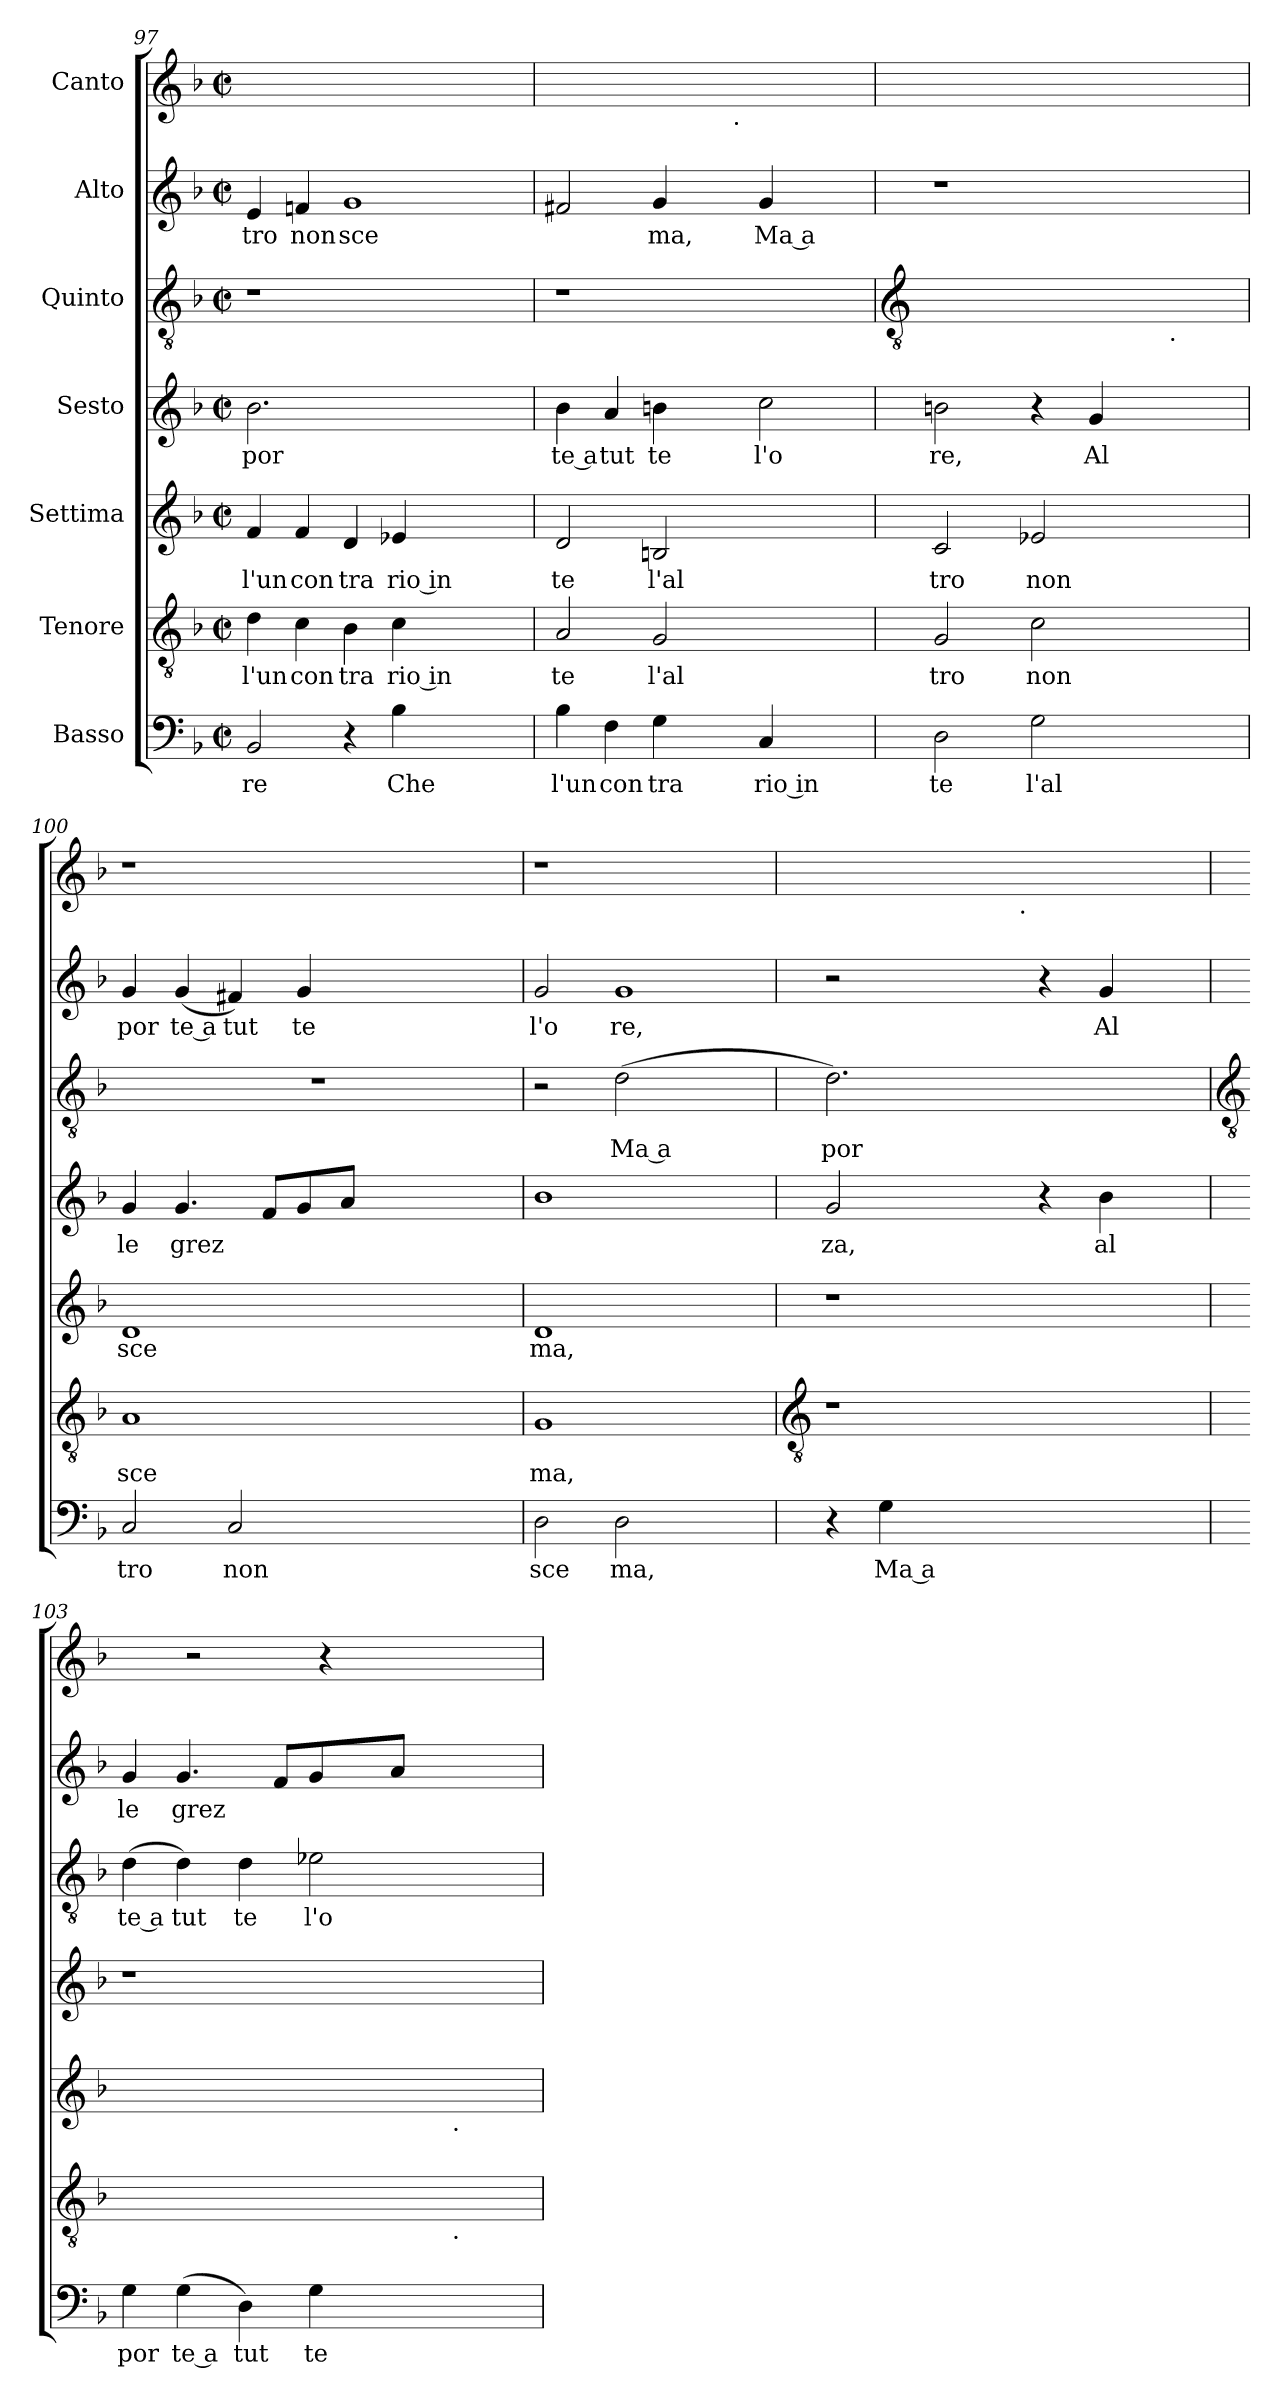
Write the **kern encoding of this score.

**kern	**text	**kern	**text	**kern	**text	**kern	**text	**kern	**text	**kern	**text	**kern
*part7	*part7	*part6	*part6	*part5	*part5	*part4	*part4	*part3	*part3	*part2	*part2	*part1
*staff7	*staff7	*staff6	*staff6	*staff5	*staff5	*staff4	*staff4	*staff3	*staff3	*staff2	*staff2	*staff1
*I"Basso	*	*I"Tenore	*	*I"Settima	*	*I"Sesto	*	*I"Quinto	*	*I"Alto	*	*I"Canto
!!LO:LB:g=z
*clefF4	*	*clefGv2	*	*clefG2	*	*clefG2	*	*clefGv2	*	*clefG2	*	*clefG2
*k[b-]	*	*k[b-]	*	*k[b-]	*	*k[b-]	*	*k[b-]	*	*k[b-]	*	*k[b-]
*F:	*	*F:	*	*F:	*	*F:	*	*F:	*	*F:	*	*F:
*M2/2	*	*M2/2	*	*M2/2	*	*M2/2	*	*M2/2	*	*M2/2	*	*M2/2
*met(c|)	*	*met(c|)	*	*met(c|)	*	*met(c|)	*	*met(c|)	*	*met(c|)	*	*met(c|)
=97A	=97A	=97A	=97A	=97A	=97A	=97A	=97A	=97A	=97A	=97A	=97A	=97A
!	!LO:LY:b	!	!LO:LY:b	!	!LO:LY:b	!	!LO:LY:b	!	!	!	!LO:LY:b	!
2BB-/	re	4d\	l'un	4f/	l'un	2.b-\	por	1r	.	4e/	tro	4ryy
!	!	!	!LO:LY:b	!	!LO:LY:b	!	!	!	!	!	!LO:LY:b	!
.	.	4c\	con	4f/	con	.	.	.	.	4fn/	non	4ryy
!	!	!	!LO:LY:b	!	!LO:LY:b	!	!	!	!	!	!LO:LY:b	!
4r	.	4B-\	tra	4d/	tra	.	.	.	.	1g	sce	4ryy
!	!LO:LY:b	!	!LO:LY:b	!	!LO:LY:b	!	!	!	!	!	!	!
4B-\	Che	4c\	rio in	4e-X/	rio in	2.ryy	.	.	.	.	.	32ryy
.	.	.	.	.	.	.	.	.	.	.	.	4ryy
2ryy	.	2ryy	.	2ryy	.	.	.	2ryy	.	.	.	.
.	.	.	.	.	.	.	.	.	.	.	.	4...ryy
!!LO:LB:g=z
=98A	=98A	=98A	=98A	=98A	=98A	=98A	=98A	=98A	=98A	=98A	=98A	=98A
!	!LO:LY:b	!	!LO:LY:b	!	!LO:LY:b	!	!LO:LY:b	!	!	!	!	!
4B-\	l'un	2A/	te	2d/	te	4b-\	te a	1r	.	2f#X/	.	4ryy
!	!LO:LY:b	!	!	!	!	!	!LO:LY:b	!	!	!	!	!
4F\	con	.	.	.	.	4a/	tut	.	.	.	.	4ryy
!	!LO:LY:b	!	!LO:LY:b	!	!LO:LY:b	!	!LO:LY:b	!	!	!	!LO:LY:b	!
4G\	tra	2G/	l'al	2Bn/	l'al	4bn\	te	.	.	4g/	ma,	32ryy
.	.	.	.	.	.	.	.	.	.	.	.	32ryy
.	.	.	.	.	.	.	.	.	.	.	.	32ryy
.	.	.	.	.	.	.	.	.	.	.	.	32ryy
.	.	.	.	.	.	.	.	.	.	.	.	32ryy
.	.	.	.	.	.	.	.	.	.	.	.	32ryy
!	!	!	!	!	!	!	!	!	!	!	!	!LO:TX:b:t=.
.	.	.	.	.	.	.	.	.	.	.	.	32ryy
.	.	.	.	.	.	.	.	.	.	.	.	4ryy
!	!LO:LY:b	!	!	!	!	!	!LO:LY:b	!	!	!	!LO:LY:b	!
4C/	rio in	.	.	.	.	2cc\	l'o	.	.	4g/	Ma a	.
.	.	.	.	.	.	.	.	.	.	.	.	4ryy
4ryy	.	4ryy	.	4ryy	.	.	.	4ryy	.	4ryy	.	.
.	.	.	.	.	.	.	.	.	.	.	.	32ryy
!!LO:LB:g=z
=99A	=99A	=99A	=99A	=99A	=99A	=99A	=99A	=99A	=99A	=99A	=99A	=99A
*	*	*	*	*	*	*	*	*clefGv2	*	*	*	*
!	!LO:LY:b	!	!LO:LY:b	!	!LO:LY:b	!	!LO:LY:b	!	!	!	!	!
2D\	te	2G/	tro	2c/	tro	2bn\	re,	4ryy	.	1r	.	4ryy
.	.	.	.	.	.	.	.	4ryy	.	.	.	4ryy
!	!LO:LY:b	!	!LO:LY:b	!	!LO:LY:b	!	!	!	!	!	!	!
2G\	l'al	2c\	non	2e-X/	non	4r	.	4ryy	.	.	.	32ryy
.	.	.	.	.	.	.	.	.	.	.	.	4ryy
!	!	!	!	!	!	!	!LO:LY:b	!	!	!	!	!
.	.	.	.	.	.	4g/	Al	32ryy	.	.	.	.
.	.	.	.	.	.	.	.	32ryy	.	.	.	4ryy
.	.	.	.	.	.	.	.	32ryy	.	.	.	.
.	.	.	.	.	.	.	.	32ryy	.	.	.	.
.	.	.	.	.	.	.	.	32ryy	.	.	.	.
.	.	.	.	.	.	.	.	32ryy	.	.	.	.
!	!	!	!	!	!	!	!	!LO:TX:b:t=.	!	!	!	!
.	.	.	.	.	.	.	.	32ryy	.	.	.	.
.	.	.	.	.	.	.	.	4ryy	.	.	.	.
8..ryy	.	8..ryy	.	8..ryy	.	8..ryy	.	.	.	8..ryy	.	.
.	.	.	.	.	.	.	.	.	.	.	.	8.ryy
!!LO:LB:g=z
=100A	=100A	=100A	=100A	=100A	=100A	=100A	=100A	=100A	=100A	=100A	=100A	=100A
!	!LO:LY:b	!	!LO:LY:b	!	!LO:LY:b	!	!LO:LY:b	!	!	!	!LO:LY:b	!
2C/	tro	1A	sce	1d	sce	4g/	le	4ryy	.	4g/	por	1r
!	!	!	!	!	!	!	!LO:LY:b	!	!	!	!LO:LY:b	!
.	.	.	.	.	.	4.g/	grez	4ryy	.	(<4g/	te a	.
!	!LO:LY:b	!	!	!	!	!	!	!	!	!	!LO:LY:b	!
2C/	non	.	.	.	.	.	.	4ryy	.	4f#X/)	tut	.
.	.	.	.	.	.	8f/L	.	.	.	.	.	.
!	!	!	!	!	!	!	!	!	!	!	!LO:LY:b	!
.	.	.	.	.	.	8g/	.	32ryy	.	4g/	te	.
.	.	.	.	.	.	.	.	1r	.	.	.	.
.	.	.	.	.	.	8a/J	.	.	.	.	.	.
2ryy	.	2ryy	.	2ryy	.	2ryy	.	.	.	2ryy	.	2ryy
4ryy	.	4ryy	.	4ryy	.	4ryy	.	.	.	4ryy	.	4ryy
32ryy	.	32ryy	.	32ryy	.	32ryy	.	.	.	32ryy	.	32ryy
=101	=101	=101	=101	=101	=101	=101	=101	=101	=101	=101	=101	=101
!	!LO:LY:b	!	!LO:LY:b	!	!LO:LY:b	!	!	!	!	!	!LO:LY:b	!
2D\	sce	1G	ma,	1d	ma,	1b-	.	2r	.	2g/	l'o	1r
!	!LO:LY:b	!	!	!	!	!	!	!	!LO:LY:b	!	!LO:LY:b	!
2D\	ma,	.	.	.	.	.	.	(>2d\	Ma a	1g	re,	.
2ryy	.	2ryy	.	2ryy	.	2ryy	.	2ryy	.	.	.	2ryy
!!LO:LB:g=z
=102	=102	=102	=102	=102	=102	=102	=102	=102	=102	=102	=102	=102
*	*	*clefGv2	*	*	*	*	*	*	*	*	*	*
!	!	!	!	!	!	!	!LO:LY:b	!	!LO:LY:b	!	!	!
4r	.	1r	.	1r	.	2g/	za,	2.d\)	por	2r	.	4ryy
!	!LO:LY:b	!	!	!	!	!	!	!	!	!	!	!
4G\	Ma a	.	.	.	.	.	.	.	.	.	.	64ryy
.	.	.	.	.	.	.	.	.	.	.	.	64ryy
.	.	.	.	.	.	.	.	.	.	.	.	64ryy
.	.	.	.	.	.	.	.	.	.	.	.	64ryy
.	.	.	.	.	.	.	.	.	.	.	.	64ryy
.	.	.	.	.	.	.	.	.	.	.	.	64ryy
.	.	.	.	.	.	.	.	.	.	.	.	64ryy
.	.	.	.	.	.	.	.	.	.	.	.	64ryy
.	.	.	.	.	.	.	.	.	.	.	.	64ryy
.	.	.	.	.	.	.	.	.	.	.	.	64ryy
.	.	.	.	.	.	.	.	.	.	.	.	64ryy
.	.	.	.	.	.	.	.	.	.	.	.	64ryy
.	.	.	.	.	.	.	.	.	.	.	.	64ryy
.	.	.	.	.	.	.	.	.	.	.	.	64ryy
!	!	!	!	!	!	!	!	!	!	!	!	!LO:TX:b:t=.
.	.	.	.	.	.	.	.	.	.	.	.	64ryy
.	.	.	.	.	.	.	.	.	.	.	.	4ryy
2ryy	.	.	.	.	.	4r	.	.	.	4r	.	.
.	.	.	.	.	.	.	.	.	.	.	.	4ryy
!	!	!	!	!	!	!	!LO:LY:b	!	!	!	!LO:LY:b	!
.	.	.	.	.	.	4b-\	al	64%31ryy	.	4g/	Al	.
.	.	.	.	.	.	.	.	.	.	.	.	4ryy
8...ryy	.	8...ryy	.	8...ryy	.	8...ryy	.	.	.	8...ryy	.	.
!!LO:LB:g=z
=103A	=103A	=103A	=103A	=103A	=103A	=103A	=103A	=103A	=103A	=103A	=103A	=103A
*	*	*	*	*	*	*	*	*clefGv2	*	*	*	*
!	!LO:LY:b	!	!	!	!	!	!	!	!LO:LY:b	!	!LO:LY:b	!
4G\	por	4ryy	.	4ryy	.	1r	.	(>4d\	te a	4g/	le	4ryy
!	!LO:LY:b	!	!	!	!	!	!	!	!LO:LY:b	!	!LO:LY:b	!
(>4G\	te a	4ryy	.	4ryy	.	.	.	4d\)	tut	4.g/	grez	64ryy
.	.	.	.	.	.	.	.	.	.	.	.	2r
!	!LO:LY:b	!	!	!	!	!	!	!	!LO:LY:b	!	!	!
4D\)	tut	4ryy	.	4ryy	.	.	.	4d\	te	.	.	.
.	.	.	.	.	.	.	.	.	.	8f/L	.	.
!	!LO:LY:b	!	!	!	!	!	!	!	!LO:LY:b	!	!	!
4G\	te	64ryy	.	64ryy	.	.	.	2e-X\	l'o	8g/	.	.
.	.	64ryy	.	64ryy	.	.	.	.	.	.	.	4r
.	.	64ryy	.	64ryy	.	.	.	.	.	.	.	.
.	.	64ryy	.	64ryy	.	.	.	.	.	.	.	.
.	.	64ryy	.	64ryy	.	.	.	.	.	.	.	.
.	.	64ryy	.	64ryy	.	.	.	.	.	.	.	.
.	.	64ryy	.	64ryy	.	.	.	.	.	.	.	.
.	.	64ryy	.	64ryy	.	.	.	.	.	.	.	.
.	.	64ryy	.	64ryy	.	.	.	.	.	8a/J	.	.
.	.	64ryy	.	64ryy	.	.	.	.	.	.	.	.
.	.	64ryy	.	64ryy	.	.	.	.	.	.	.	.
.	.	64ryy	.	64ryy	.	.	.	.	.	.	.	.
.	.	64ryy	.	64ryy	.	.	.	.	.	.	.	.
.	.	64ryy	.	64ryy	.	.	.	.	.	.	.	.
!	!	!	!	!LO:TX:b:t=.	!	!	!	!	!	!	!	!
!	!	!LO:TX:b:t=.	!	!	!	!	!	!	!	!	!	!
.	.	64ryy	.	64ryy	.	.	.	.	.	.	.	.
.	.	4ryy	.	4ryy	.	.	.	.	.	.	.	.
4ryy	.	.	.	.	.	4ryy	.	.	.	4ryy	.	.
.	.	.	.	.	.	.	.	.	.	.	.	8...ryy
.	.	64ryy	.	64ryy	.	.	.	.	.	.	.	.
=	=	=	=	=	=	=	=	=	=	=	=	=
*-	*-	*-	*-	*-	*-	*-	*-	*-	*-	*-	*-	*-
